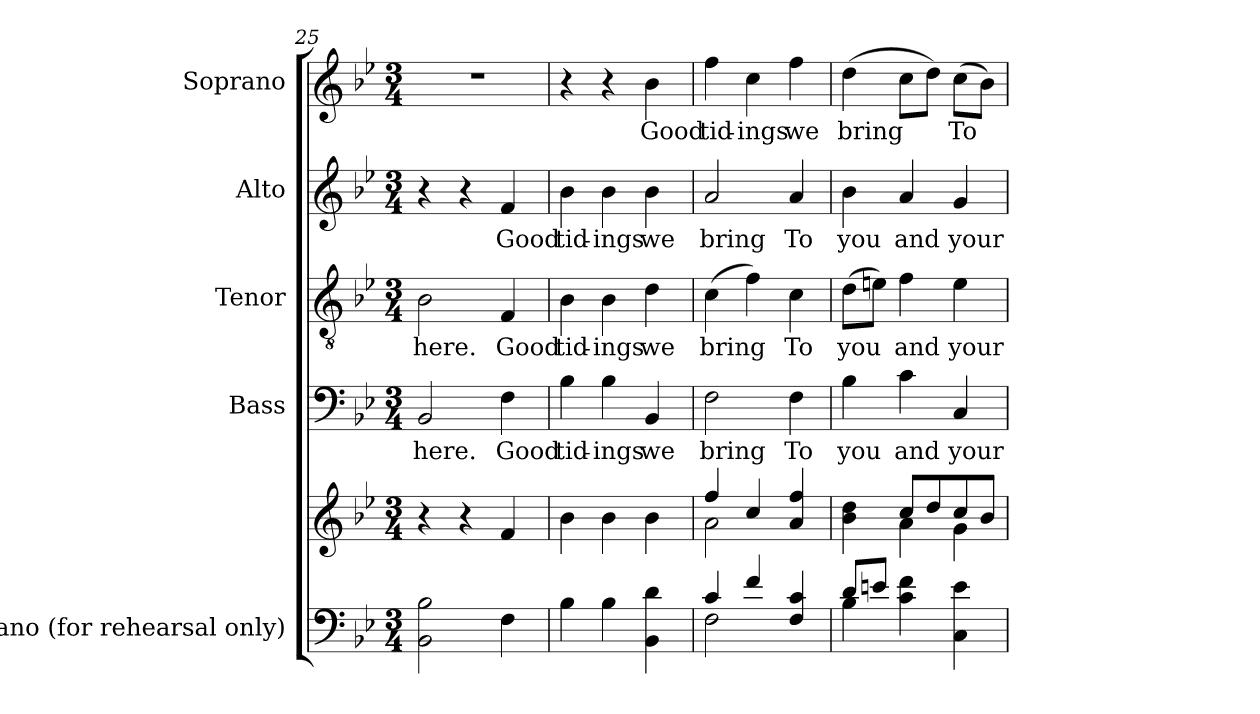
**kern	**kern	**kern	**text	**kern	**text	**kern	**text	**kern	**text
*part5	*part5	*part4	*part4	*part3	*part3	*part2	*part2	*part1	*part1
*staff6	*staff5	*staff4	*staff4	*staff3	*staff3	*staff2	*staff2	*staff1	*staff1
*I"Piano (for rehearsal  only)	*	*I"Bass	*	*I"Tenor	*	*I"Alto	*	*I"Soprano	*
*I'Pno.	*	*I'B.	*	*I'T.	*	*I'A.	*	*I'S.	*
*clefF4	*clefG2	*clefF4	*	*clefGv2	*	*clefG2	*	*clefG2	*
*	*	*	*	*ITrd7c12	*	*	*	*	*
*k[b-e-]	*k[b-e-]	*k[b-e-]	*	*k[b-e-]	*	*k[b-e-]	*	*k[b-e-]	*
*B-:	*B-:	*B-:	*	*B-:	*	*B-:	*	*B-:	*
*M3/4	*M3/4	*M3/4	*	*M3/4	*	*M3/4	*	*M3/4	*
=25	=25	=25	=25	=25	=25	=25	=25	=25	=25
!	!	!	!LO:LY:b:color=#000000	!	!	!	!	!	!
!	!	!	!	!	!LO:LY:b:color=#000000	!	!	!LO:N:vis=1	!
2BB-i\ 2B-i	4r	2BB-i/	here.	2BB-i\	here.	4r	.	2.r	.
.	4r	.	.	.	.	4r	.	.	.
!	!	!	!LO:LY:b:color=#000000	!	!	!	!	!	!
!	!	!	!	!	!LO:LY:b:color=#000000	!	!	!	!
!	!	!	!	!	!	!	!LO:LY:b:color=#000000	!	!
4Fi\	4fi/	4Fi\	Good	4FFi/	Good	4fi/	Good	.	.
=26	=26	=26	=26	=26	=26	=26	=26	=26	=26
!	!	!	!LO:LY:b:color=#000000	!	!	!	!	!	!
!	!	!	!	!	!LO:LY:b:color=#000000	!	!	!	!
!	!	!	!	!	!	!	!LO:LY:b:color=#000000	!	!
4B-i\	4b-i\	4B-i\	tid-	4BB-i\	tid-	4b-i\	tid-	4r	.
!	!	!	!LO:LY:b:color=#000000	!	!	!	!	!	!
!	!	!	!	!	!LO:LY:b:color=#000000	!	!	!	!
!	!	!	!	!	!	!	!LO:LY:b:color=#000000	!	!
4B-i\	4b-i\	4B-i\	-ings	4BB-i\	-ings	4b-i\	-ings	4r	.
!	!	!	!LO:LY:b:color=#000000	!	!	!	!	!	!
!	!	!	!	!	!LO:LY:b:color=#000000	!	!	!	!
!	!	!	!	!	!	!	!LO:LY:b:color=#000000	!	!
!	!	!	!	!	!	!	!	!	!LO:LY:b:color=#000000
4BB-i\ 4di	4b-i\	4BB-i/	we	4Di\	we	4b-i\	we	4b-i\	Good
=27	=27	=27	=27	=27	=27	=27	=27	=27	=27
*^	*^	*	*	*	*	*	*	*	*
!	!	!	!	!	!LO:LY:b:color=#000000	!	!	!	!	!	!
!	!	!	!	!	!	!	!LO:LY:b:color=#000000	!	!	!	!
!	!	!	!	!	!	!	!	!	!LO:LY:b:color=#000000	!	!
!	!	!	!	!	!	!	!	!	!	!	!LO:LY:b:color=#000000
4ci/	2Fi\	4ffi/	2ai\	2Fi\	bring	(4Ci\	bring	2ai/	bring	4ffi\	tid--
!	!	!	!	!	!	!	!	!	!	!	!LO:LY:b:color=#000000
4fi/	.	4cci/	.	.	.	4Fi\)	.	.	.	4cci\	-ings
!	!	!	!	!	!LO:LY:b:color=#000000	!	!	!	!	!	!
!	!	!	!	!	!	!	!LO:LY:b:color=#000000	!	!	!	!
!	!	!	!	!	!	!	!	!	!LO:LY:b:color=#000000	!	!
!	!	!	!	!	!	!	!	!	!	!	!LO:LY:b:color=#000000
4Fi/ 4ci	4ryy	4ai/ 4ffi	4ryy	4Fi\	To	4Ci\	To	4ai/	To	4ffi\	we
!!LO:LB:g=z
=28	=28	=28	=28	=28	=28	=28	=28	=28	=28	=28	=28
!	!	!	!	!	!LO:LY:b:color=#000000	!	!	!	!	!	!
!	!	!	!	!	!	!	!LO:LY:b:color=#000000	!	!	!	!
!	!	!	!	!	!	!	!	!	!LO:LY:b:color=#000000	!	!
!	!	!	!	!	!	!	!	!	!	!	!LO:LY:b:color=#000000
8di/L	4B-i\	4ryy	4b-i\ 4ddi	4B-i\	you	(8Di\L	you	4b-i\	you	(4ddi\	bring
8eni/J	.	.	.	.	.	8Eni\J)	.	.	.	.	.
!	!	!	!	!	!LO:LY:b:color=#000000	!	!	!	!	!	!
!	!	!	!	!	!	!	!LO:LY:b:color=#000000	!	!	!	!
!	!	!	!	!	!	!	!	!	!LO:LY:b:color=#000000	!	!
2ryy	4ci\ 4fi	8cci/L	4ai\	4ci\	and	4Fi\	and	4ai/	and	8cci\L	.
.	.	8ddi/	.	.	.	.	.	.	.	8ddi\J)	.
!	!	!	!	!	!LO:LY:b:color=#000000	!	!	!	!	!	!
!	!	!	!	!	!	!	!LO:LY:b:color=#000000	!	!	!	!
!	!	!	!	!	!	!	!	!	!LO:LY:b:color=#000000	!	!
!	!	!	!	!	!	!	!	!	!	!	!LO:LY:b:color=#000000
.	4Ci\ 4ei	8cci/	4gi\	4Ci/	your	4Ei\	your	4gi/	your	(8cci\L	To
.	.	8b-i/J	.	.	.	.	.	.	.	8b-i\J)	.
*v	*v	*	*	*	*	*	*	*	*	*	*
*	*v	*v	*	*	*	*	*	*	*	*
=	=	=	=	=	=	=	=	=	=
*-	*-	*-	*-	*-	*-	*-	*-	*-	*-
